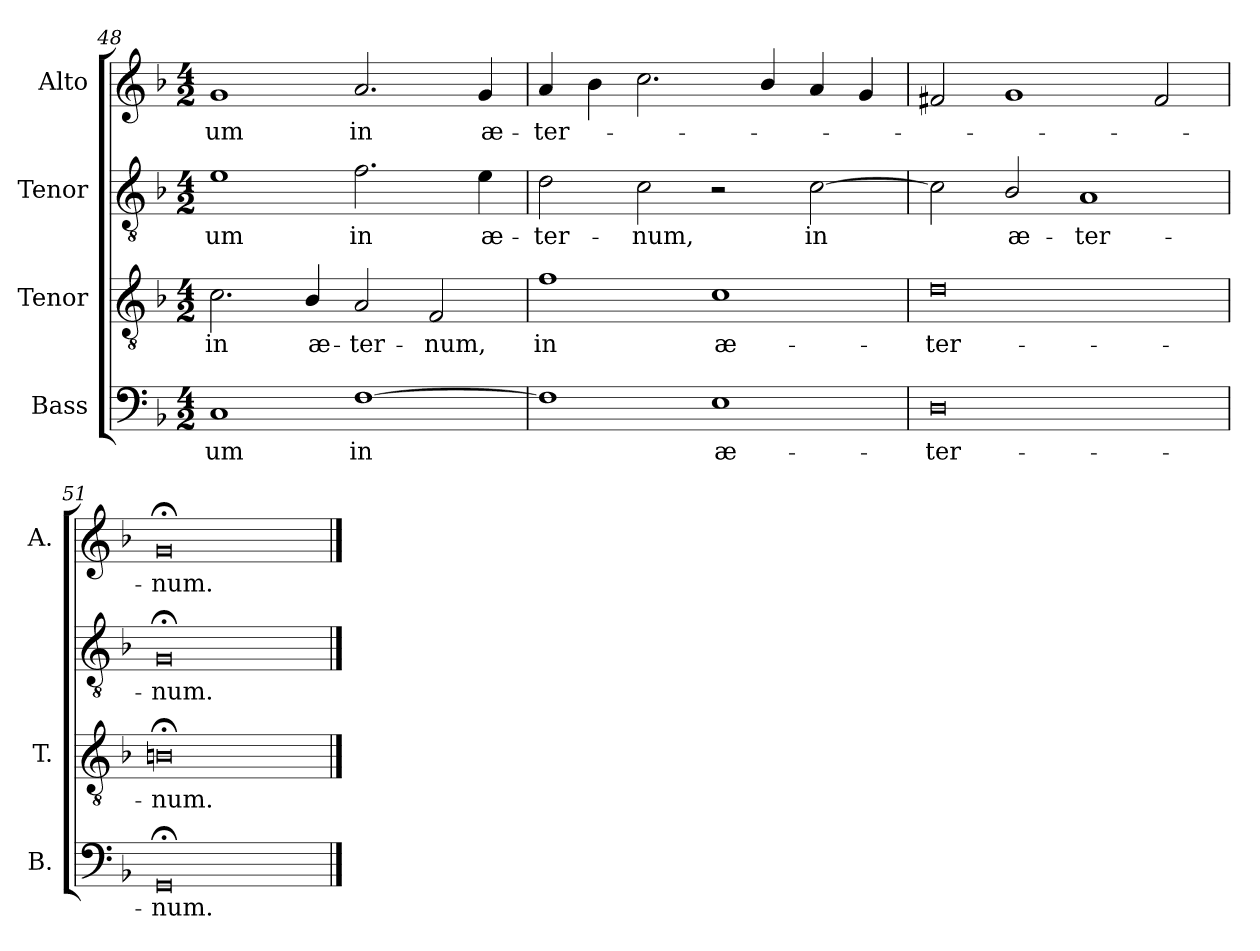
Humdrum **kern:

**kern	**text	**kern	**text	**kern	**text	**kern	**text
*part4	*part4	*part3	*part3	*part2	*part2	*part1	*part1
*staff4	*staff4	*staff3	*staff3	*staff2	*staff2	*staff1	*staff1
*I"Bass	*	*I"Tenor	*	*I"Tenor	*	*I"Alto	*
*I'B.	*	*I'T.	*	*	*	*I'A.	*
*clefF4	*	*clefGv2	*	*clefGv2	*	*clefG2	*
*	*	*ITrd7c12	*	*ITrd7c12	*	*	*
*k[b-]	*	*k[b-]	*	*k[b-]	*	*k[b-]	*
*F:	*	*F:	*	*F:	*	*F:	*
*M4/2	*	*M4/2	*	*M4/2	*	*M4/2	*
=48	=48	=48	=48	=48	=48	=48	=48
!	!LO:LY:b:color=#000000	!	!	!	!	!	!
!	!	!	!LO:LY:b:color=#000000	!	!	!	!
!	!	!	!	!	!LO:LY:b:color=#000000	!	!
!	!	!	!	!	!	!	!LO:LY:b:color=#000000
1Ci	-um	2.Ci\	in	1Ei	-um	1gi	-um
!	!	!	!LO:LY:b:color=#000000	!	!	!	!
.	.	4BB-i/	æ-	.	.	.	.
!	!LO:LY:b:color=#000000	!	!	!	!	!	!
!	!	!	!LO:LY:b:color=#000000	!	!	!	!
!	!	!	!	!	!LO:LY:b:color=#000000	!	!
!	!	!	!	!	!	!	!LO:LY:b:color=#000000
[1Fi	in	2AAi/	-ter-	2.Fi\	in	2.ai/	in
!	!	!	!LO:LY:b:color=#000000	!	!	!	!
.	.	2FFi/	-num,	.	.	.	.
!	!	!	!	!	!LO:LY:b:color=#000000	!	!
!	!	!	!	!	!	!	!LO:LY:b:color=#000000
.	.	.	.	4Ei\	æ-	4gi/	æ-
=49	=49	=49	=49	=49	=49	=49	=49
!	!	!	!LO:LY:b:color=#000000	!	!	!	!
!	!	!	!	!	!LO:LY:b:color=#000000	!	!
!	!	!	!	!	!	!	!LO:LY:b:color=#000000
1Fi]	.	1Fi	in	2Di\	-ter-	4ai/	-ter-
.	.	.	.	.	.	4b-i\	.
!	!	!	!	!	!LO:LY:b:color=#000000	!	!
.	.	.	.	2Ci\	-num,	2.cci\	.
!	!LO:LY:b:color=#000000	!	!	!	!	!	!
!	!	!	!LO:LY:b:color=#000000	!	!	!	!
1Ei	æ-	1Ci	æ-	2r	.	.	.
.	.	.	.	.	.	4b-i/	.
!	!	!	!	!	!LO:LY:b:color=#000000	!	!
.	.	.	.	[2Ci\	in	4ai/	.
.	.	.	.	.	.	4gi/	.
=50	=50	=50	=50	=50	=50	=50	=50
!	!LO:LY:b:color=#000000	!	!	!	!	!	!
!	!	!	!LO:LY:b:color=#000000	!	!	!	!
0Di	-ter-	0Di	-ter-	2Ci\]	.	2f#Xi/	.
!	!	!	!	!	!LO:LY:b:color=#000000	!	!
.	.	.	.	2BB-i/	æ-	1gi	.
!	!	!	!	!	!LO:LY:b:color=#000000	!	!
.	.	.	.	1AAi	-ter-	.	.
.	.	.	.	.	.	2f#i/	.
=51	=51	=51	=51	=51	=51	=51	=51
!	!LO:LY:b:color=#000000	!	!	!	!	!	!
!	!	!	!LO:LY:b:color=#000000	!	!	!	!
!	!	!	!	!	!LO:LY:b:color=#000000	!	!
!	!	!	!	!	!	!	!LO:LY:b:color=#000000
0GG;i	-num.	0BBn;i	-num.	0GG;i	-num.	0g;i	-num.
==	==	==	==	==	==	==	==
*-	*-	*-	*-	*-	*-	*-	*-
